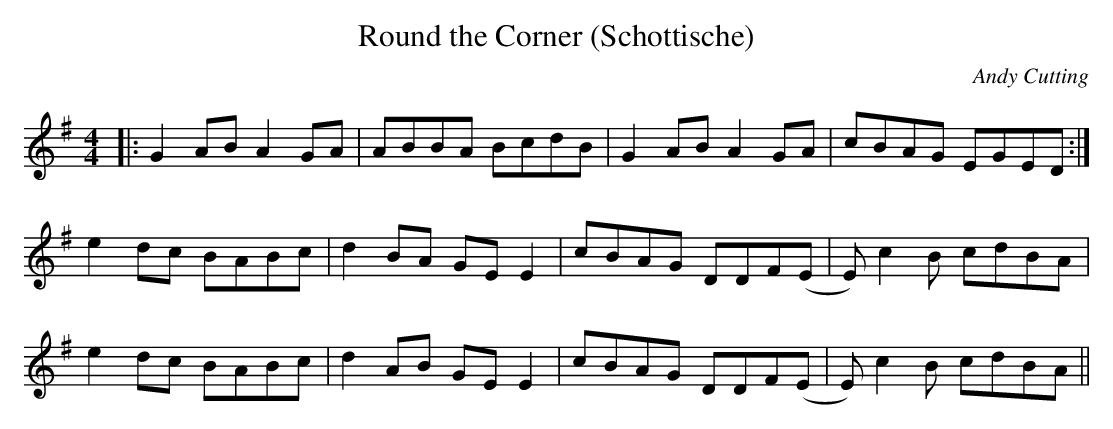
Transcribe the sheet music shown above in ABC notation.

X:1
T:Round the Corner (Schottische)
C:Andy Cutting
M:4/4
L:1/8
K:G
|:G2 AB A2 GA|ABBA BcdB|G2 AB A2 GA|cBAG EGED:|
e2 dc BABc|d2 BA GEE2|cBAG DDF(E|E)c2B cdBA|
e2 dc BABc|d2 AB GEE2|cBAG DDF(E|E)c2B cdBA||
